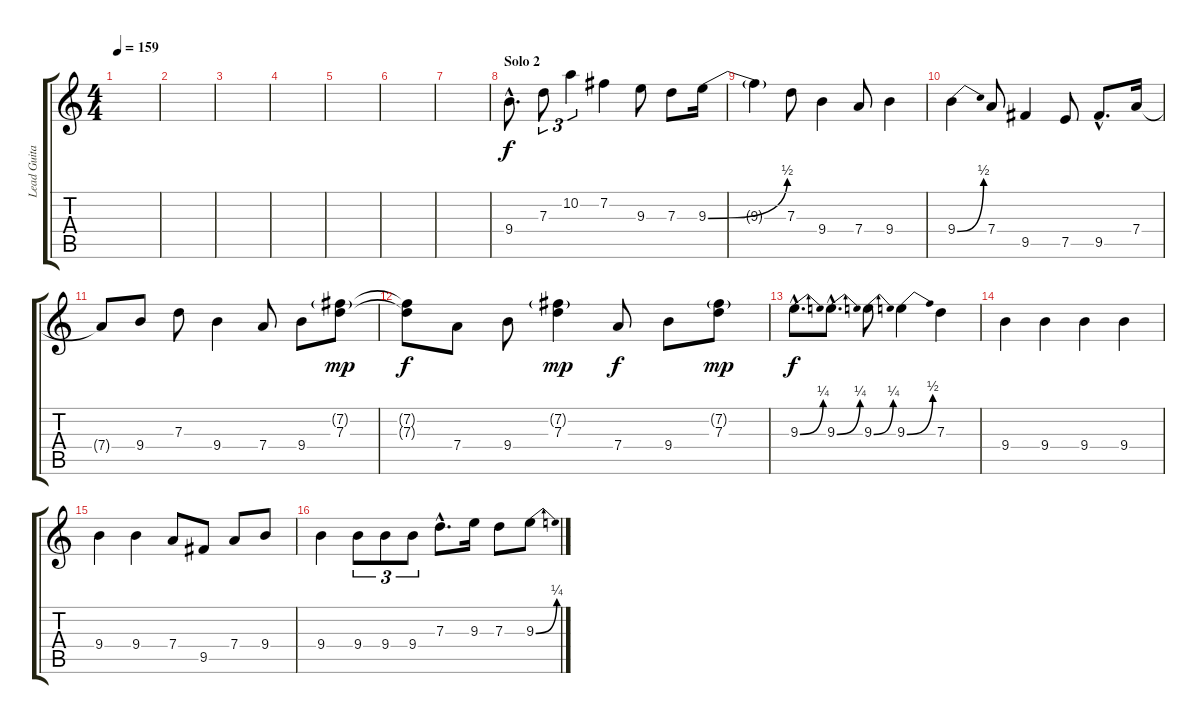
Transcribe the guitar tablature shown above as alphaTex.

\track ("Lead Guitar" "Lead Guita") {instrument distortionguitar}
\staff {score tabs}
\tuning (E4 B3 G3 D3 A2 E2) {hide}
\ts (4 4)
\tempo 159
\clef g2
\ks c
|
|
|
|
|
|
|
\section ("" "Solo 2")
9.4{hac}.8{d volume 14} 7.3.8{tu (3 2)} 10.2.4{tu (3 2)} 7.2.4 9.3.8 7.3.8 9.3{be (bend 0 0 60 2)}.16 |
9.3{t}.4 7.3.8 9.4.4 7.4.8 9.4.4 |
9.4{be (bend 0 0 60 2)}.4 7.4.8 9.5.4 7.5.8 9.5{hac}.8{d} 7.4.16 |
7.4{t}.8 9.4.8 7.3.8 9.4.4 7.4.8 9.4.8 (7.2{g} 7.3).8{dy mp} |
(7.2{t} 7.3{t}).8{dy f} 7.4.8 9.4.8 (7.2{g} 7.3).4{dy mp} 7.4.8{dy f} 9.4.8 (7.2{g} 7.3).8{dy mp} |
9.3{be (bend 0 0 60 1) hac}.8{d dy f} 9.3{be (bend 0 0 60 1) hac}.8{d} 9.3{be (bend 0 0 60 1)}.8 9.3{be (bend 0 0 60 2)}.4 7.3.4 |
9.4.4 9.4.4 9.4.4 9.4.4 |
9.4.4 9.4.4 7.4.8 9.5.8 7.4.8 9.4.8 |
9.4.4 9.4.8{tu (3 2)} 9.4.8{tu (3 2)} 9.4.8{tu (3 2)} 7.3{hac}.8{d} 9.3.16 7.3.8 9.3{be (bend 0 0 60 1)}.8
